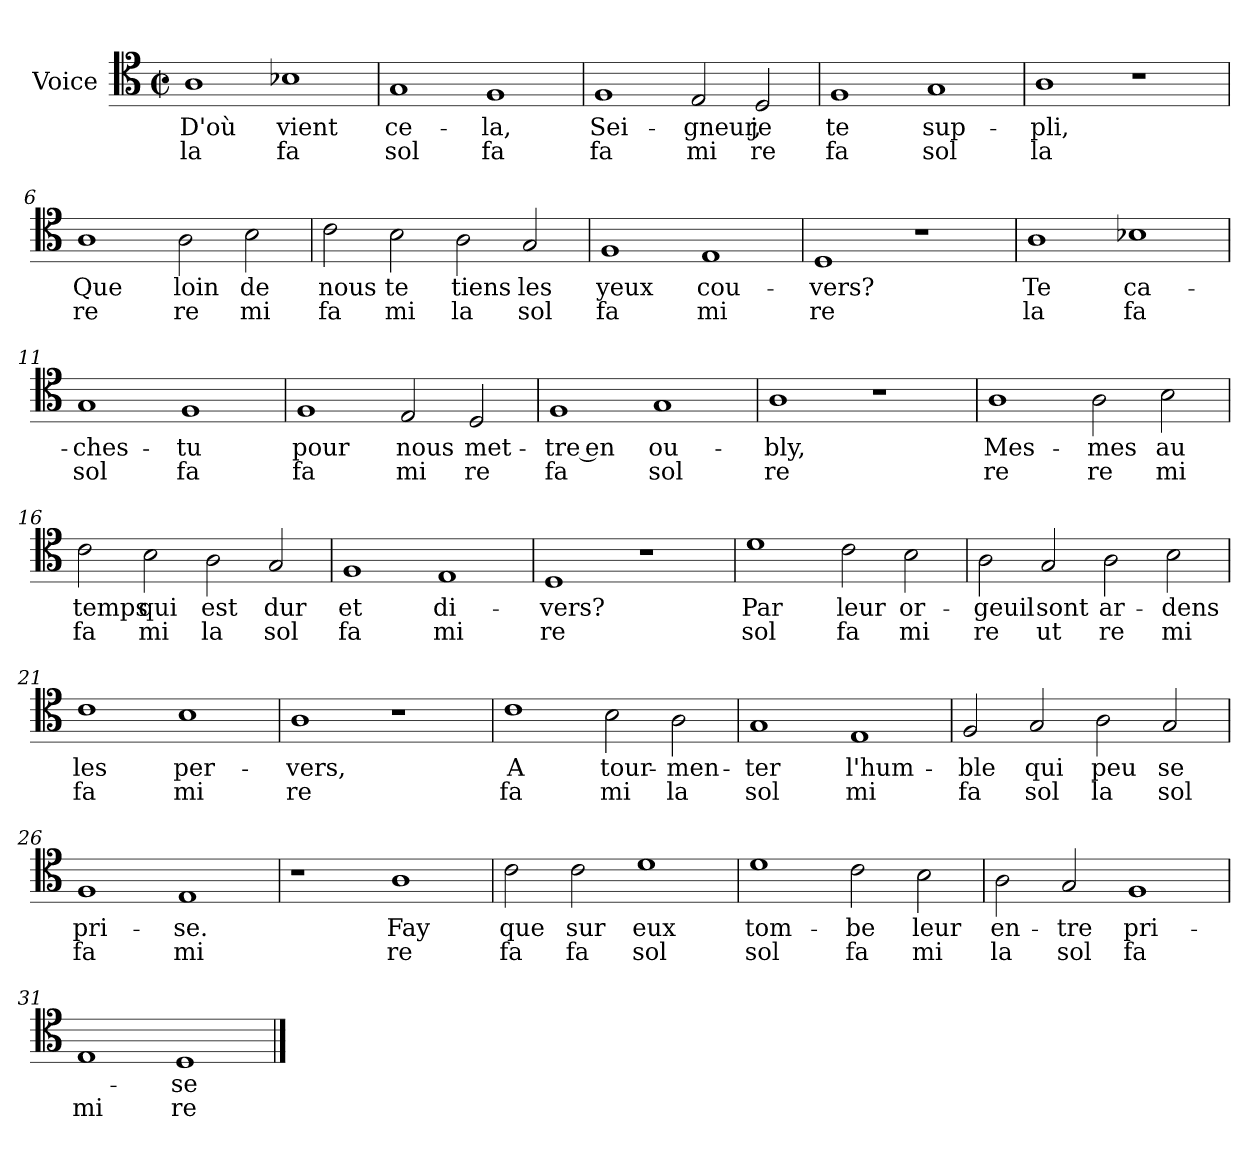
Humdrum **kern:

**kern	**text	**text
*part1	*part1	*part1
*staff1	*staff1	*staff1
*I"Voice	*	*
*I'Vo.	*	*
*clefC4	*	*
*k[]	*	*
*M4/2	*	*
*met(c|)	*	*
=1	=1	=1
1A	D'où	la
1B-X	vient	fa
=2	=2	=2
1G	ce-	sol
1F	-la,	fa
=3	=3	=3
1F	Sei-	fa
2E/	-gneur,	mi
2D/	je	re
=4	=4	=4
1F	te	fa
1G	sup-	sol
=5	=5	=5
1A	-pli,	la
1r	.	.
=6	=6	=6
1A	Que	re
2A\	loin	re
2B\	de	mi
=7	=7	=7
2c\	nous	fa
2B\	te	mi
2A\	tiens	la
2G/	les	sol
=8	=8	=8
1F	yeux	fa
1E	cou-	mi
=9	=9	=9
1D	-vers?	re
1r	.	.
=10	=10	=10
1A	Te	la
1B-X	ca-	fa
=11	=11	=11
1G	-ches-	sol
1F	-tu	fa
=12	=12	=12
1F	pour	fa
2E/	nous	mi
2D/	met-	re
=13	=13	=13
1F	-tre en	fa
1G	ou-	sol
=14	=14	=14
1A	-bly,	re
1r	.	.
=15	=15	=15
1A	Mes-	re
2A\	-mes	re
2B\	au	mi
=16	=16	=16
2c\	temps	fa
2B\	qui	mi
2A\	est	la
2G/	dur	sol
=17	=17	=17
1F	et	fa
1E	di-	mi
=18	=18	=18
1D	-vers?	re
1r	.	.
=19	=19	=19
1d	Par	sol
2c\	leur	fa
2B\	or-	mi
=20	=20	=20
2A\	-geuil	re
2G/	sont	ut
2A\	ar-	re
2B\	-dens	mi
=21	=21	=21
1c	les	fa
1B	per-	mi
=22	=22	=22
1A	-vers,	re
1r	.	.
=23	=23	=23
1c	A	fa
2B\	tour-	mi
2A\	-men-	la
=24	=24	=24
1G	-ter	sol
1E	l'hum-	mi
=25	=25	=25
2F/	-ble	fa
2G/	qui	sol
2A\	peu	la
2G/	se	sol
=26	=26	=26
1F	pri-	fa
1E	-se.	mi
=27	=27	=27
1r	.	.
1A	Fay	re
=28	=28	=28
2c\	que	fa
2c\	sur	fa
1d	eux	sol
=29	=29	=29
1d	tom-	sol
2c\	-be	fa
2B\	leur	mi
=30	=30	=30
2A\	en-	la
2G/	-tre	sol
1F	pri-	fa
=31	=31	=31
1E	.	mi
1D	-se	re
==	==	==
*-	*-	*-
